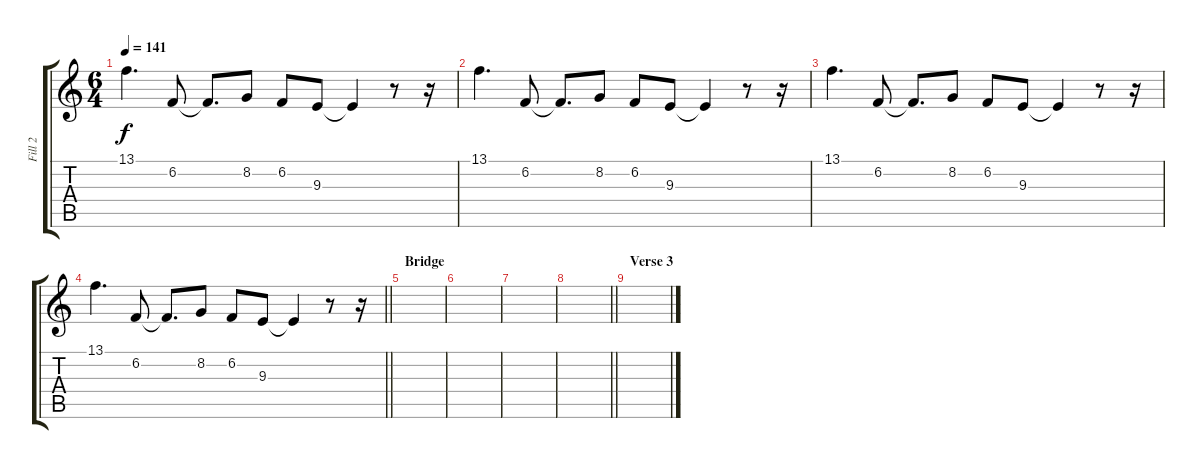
\track ("Fill 2" "Fill 2") {instrument vibraphone}
\staff {score tabs}
\tuning (E4 B3 G3 D3 A2 E2) {hide}
\ts (6 4)
\tempo 141
\clef g2
\ks c
13.1.4{d dy f} 6.2.8 6.2{t}.8{d} 8.2.8 6.2.8 9.3.8 9.3{t}.4 r.8 r.16 |
13.1.4{d} 6.2.8 6.2{t}.8{d} 8.2.8 6.2.8 9.3.8 9.3{t}.4 r.8 r.16 |
13.1.4{d} 6.2.8 6.2{t}.8{d} 8.2.8 6.2.8 9.3.8 9.3{t}.4 r.8 r.16 |
\barLineRight lightlight
13.1.4{d} 6.2.8 6.2{t}.8{d} 8.2.8 6.2.8 9.3.8 9.3{t}.4 r.8 r.16 |
\section ("" "Bridge")
|
|
|
\barLineRight lightlight
|
\section ("" "Verse 3")
